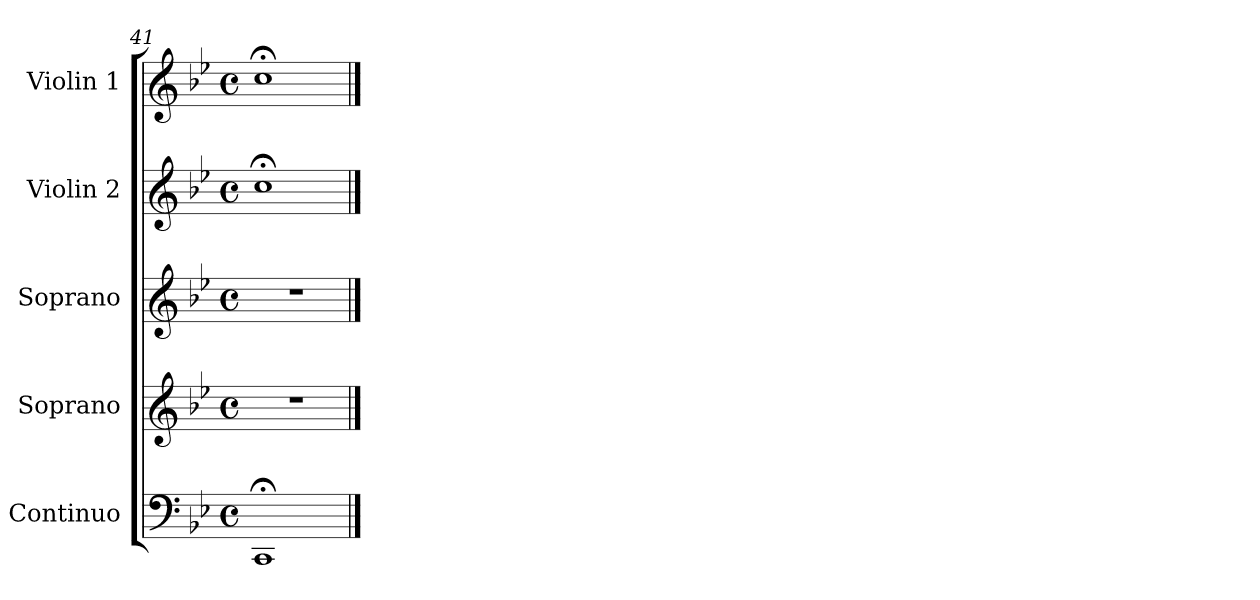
**kern	**kern	**kern	**kern	**kern
*part5	*part4	*part3	*part2	*part1
*staff5	*staff4	*staff3	*staff2	*staff1
*I"Continuo	*I"Soprano	*I"Soprano	*I"Violin 2	*I"Violin 1
*I'Cont.	*I'S.	*I'S.	*I'Vln. 2	*I'Vln. 1
*clefF4	*clefG2	*clefG2	*clefG2	*clefG2
*k[b-e-]	*k[b-e-]	*k[b-e-]	*k[b-e-]	*k[b-e-]
*B-:	*B-:	*B-:	*B-:	*B-:
*M4/4	*M4/4	*M4/4	*M4/4	*M4/4
*met(c)	*met(c)	*met(c)	*met(c)	*met(c)
=41	=41	=41	=41	=41
1CC;i	1r	1r	1cc;i	1cc;i
==	==	==	==	==
*-	*-	*-	*-	*-
